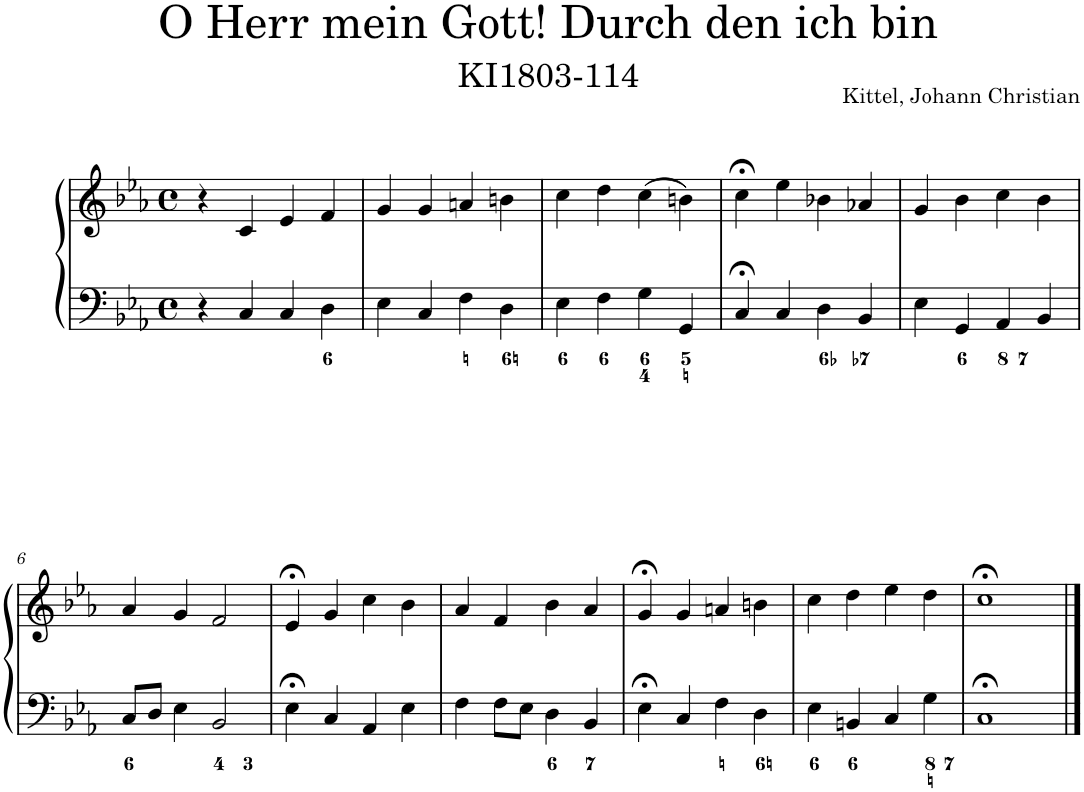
**kern	**kern
*part1	*part1
*staff2	*staff1
*I"Piano	*
*I'Pno.	*
*clefF4	*clefG2
*k[b-e-a-]	*k[b-e-a-]
*M4/4	*M4/4
*met(c)	*met(c)
=1	=1
4r	4r
4C/	4c/
4C/	4e-/
4D\	4f/
=2	=2
4E-\	4g/
4C/	4g/
4F\	4an/
4D\	4bn\
=3	=3
4E-\	4cc\
4F\	4dd\
4G\	(4cc\
4GG/	4bn\)
=4	=4
4C;</	4cc;<\
4C/	4ee-\
4D\	4b-X\
4BB-/	4a-X/
=5	=5
4E-\	4g/
4GG/	4b-\
4AA-/	4cc\
4BB-/	4b-\
!!LO:LB:g=z
=6	=6
8C/L	4a-/
8D/J	.
4E-\	4g/
2BB-/	2f/
=7	=7
4E-;<\	4e-;</
4C/	4g/
4AA-/	4cc\
4E-\	4b-\
=8	=8
4F\	4a-/
8F\L	4f/
8E-\J	.
4D\	4b-\
4BB-/	4a-/
=9	=9
4E-;<\	4g;</
4C/	4g/
4F\	4an/
4D\	4bn\
=10	=10
4E-\	4cc\
4BBn/	4dd\
4C/	4ee-\
4G\	4dd\
=11	=11
1C;<	1cc;<
==	==
*-	*-
